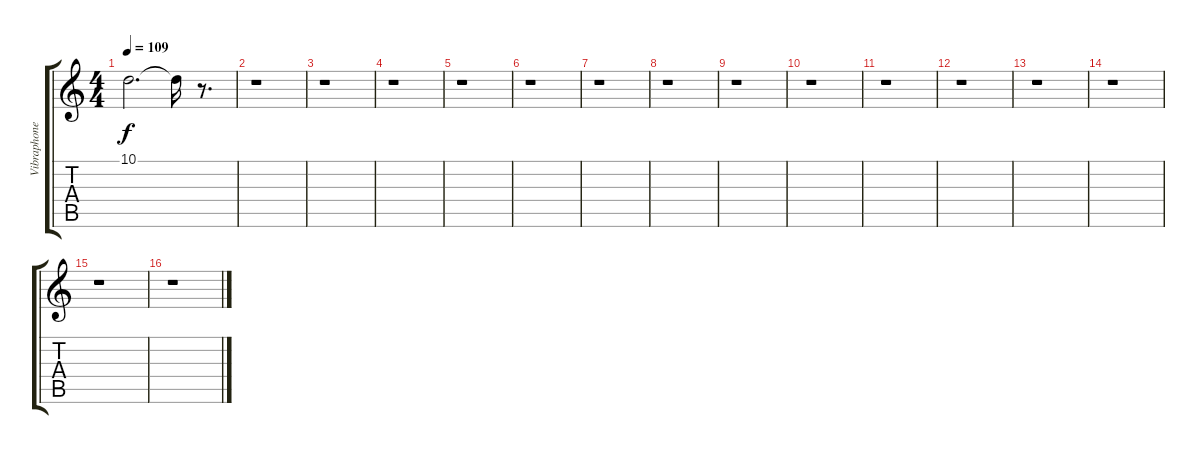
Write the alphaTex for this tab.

\track ("Vibraphone" "Vibraphone") {instrument vibraphone}
\staff {score tabs}
\tuning (E4 B3 G3 D3 A2 E2) {hide}
\ts (4 4)
\tempo 109
\clef g2
\ks c
10.1{t}.2{d dy f} 10.1{t}.16 r.8{d} |
r.1 |
r.1 |
r.1 |
r.1 |
r.1 |
r.1 |
r.1 |
r.1 |
r.1 |
r.1 |
r.1 |
r.1 |
r.1 |
r.1 |
r.1
